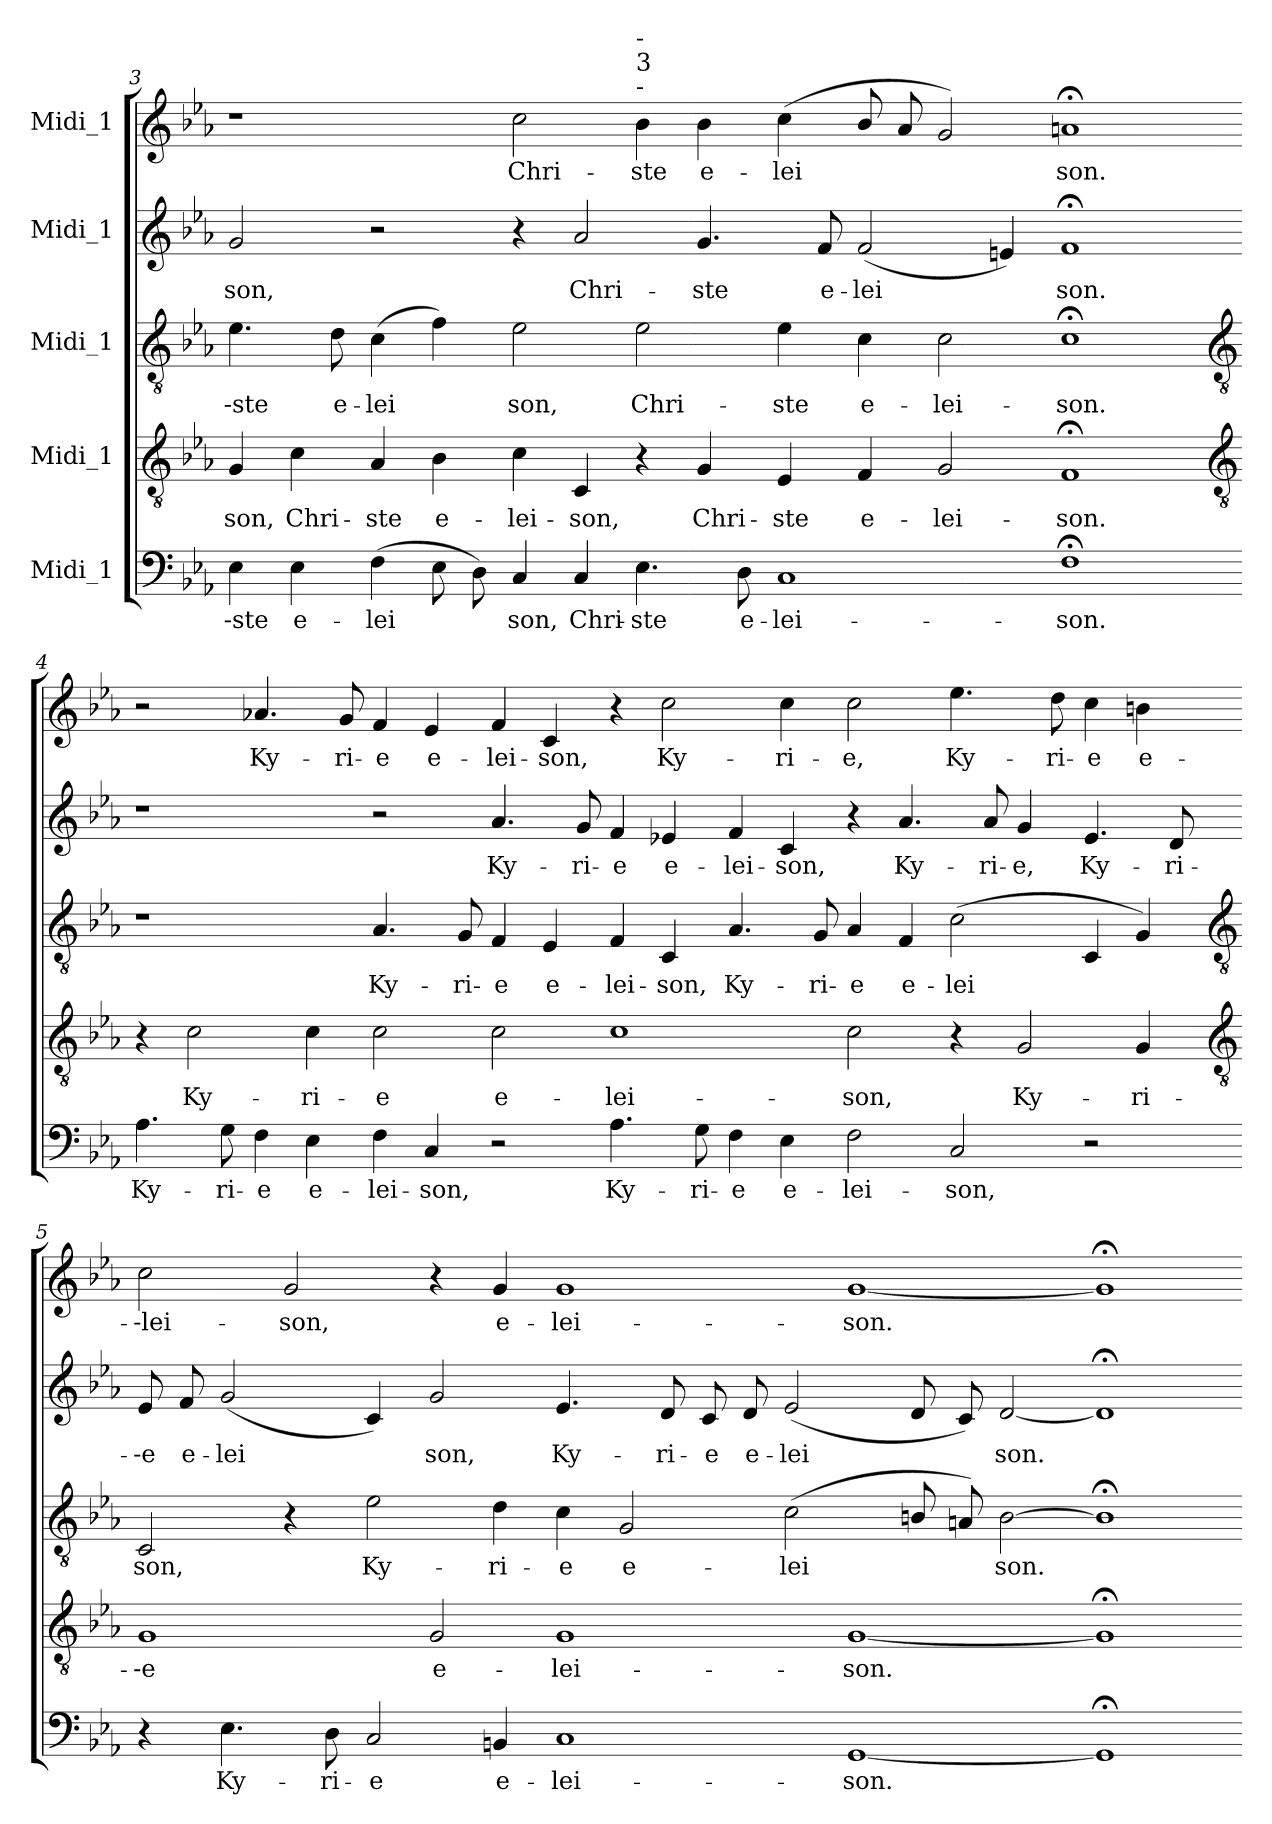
**kern	**text	**kern	**text	**kern	**text	**kern	**text	**kern	**text
*part5	*part5	*part4	*part4	*part3	*part3	*part2	*part2	*part1	*part1
*staff5	*staff5	*staff4	*staff4	*staff3	*staff3	*staff2	*staff2	*staff1	*staff1
*I"Midi_1	*	*I"Midi_1	*	*I"Midi_1	*	*I"Midi_1	*	*I"Midi_1	*
!!LO:LB:g=z
*clefF4	*	*clefGv2	*	*clefGv2	*	*clefG2	*	*clefG2	*
*k[b-e-a-]	*	*k[b-e-a-]	*	*k[b-e-a-]	*	*k[b-e-a-]	*	*k[b-e-a-]	*
*E-:	*	*E-:	*	*E-:	*	*E-:	*	*E-:	*
=3	=3	=3	=3	=3	=3	=3	=3	=3	=3
!	!LO:LY:b	!	!LO:LY:b	!	!LO:LY:b	!	!LO:LY:b	!	!
4E-	--ste	4G	-son,	4.e-	--ste	2g	-son,	1r	.
!	!LO:LY:b	!	!LO:LY:b	!	!	!	!	!	!
4E-	e-	4c	Chri-	.	.	.	.	.	.
!	!	!	!	!	!LO:LY:b	!	!	!	!
.	.	.	.	8d	e-	.	.	.	.
!	!LO:LY:b	!	!LO:LY:b	!	!LO:LY:b	!	!	!	!
(>4F	-lei	4A-	-ste	(>4c	-lei	2r	.	.	.
!	!	!	!LO:LY:b	!	!	!	!	!	!
8E-	.	4B-	e-	4f)	.	.	.	.	.
8D)	.	.	.	.	.	.	.	.	.
!	!LO:LY:b	!	!LO:LY:b	!	!LO:LY:b	!	!	!	!LO:LY:b
4C	son,	4c	-lei-	2e-	son,	4r	.	2cc	Chri-
!	!LO:LY:b	!	!LO:LY:b	!	!	!	!LO:LY:b	!	!
4C	Chri-	4C	-son,	.	.	2a-	Chri-	.	.
!	!	!	!	!	!	!	!	!LO:TX:a:t=-	!
!	!	!	!	!	!	!	!	!LO:TX:a:t=3	!
!	!	!	!	!	!	!	!	!LO:TX:a:t=-	!
!	!LO:LY:b	!	!	!	!LO:LY:b	!	!	!	!LO:LY:b
4.E-	-ste	4r	.	2e-	Chri-	.	.	4b-	-ste
!	!	!	!LO:LY:b	!	!	!	!LO:LY:b	!	!LO:LY:b
.	.	4G	Chri-	.	.	4.g	-ste	4b-	e-
!	!LO:LY:b	!	!	!	!	!	!	!	!
8D	e-	.	.	.	.	.	.	.	.
!	!LO:LY:b	!	!LO:LY:b	!	!LO:LY:b	!	!	!	!LO:LY:b
1C	-lei-	4E-	-ste	4e-	-ste	.	.	(<4cc	-lei
!	!	!	!	!	!	!	!LO:LY:b	!	!
.	.	.	.	.	.	8f	e-	.	.
!	!	!	!LO:LY:b	!	!LO:LY:b	!	!LO:LY:b	!	!
.	.	4F	e-	4c	e-	(<2f	-lei	8b-/	.
.	.	.	.	.	.	.	.	8a-	.
!	!	!	!LO:LY:b	!	!LO:LY:b	!	!	!	!
.	.	2G	-lei-	2c	-lei-	.	.	2g)	.
.	.	.	.	.	.	4en)	.	.	.
!	!LO:LY:b	!	!LO:LY:b	!	!LO:LY:b	!	!LO:LY:b	!	!LO:LY:b
1F;<	-son.	1F;<	-son.	1c;<	-son.	1f;<	son.	1an;<	son.
!!LO:LB:g=z
=4-	=4-	=4-	=4-	=4-	=4-	=4-	=4-	=4-	=4-
*	*	*clefGv2	*	*clefGv2	*	*	*	*	*
!	!LO:LY:b	!	!	!	!	!	!	!	!
4.A-	Ky-	4r	.	1r	.	1r	.	2r	.
!	!	!	!LO:LY:b	!	!	!	!	!	!
.	.	2c	Ky-	.	.	.	.	.	.
!	!LO:LY:b	!	!	!	!	!	!	!	!
8G	-ri-	.	.	.	.	.	.	.	.
!	!LO:LY:b	!	!	!	!	!	!	!	!LO:LY:b
4F	-e	.	.	.	.	.	.	4.a-	Ky-
!	!LO:LY:b	!	!LO:LY:b	!	!	!	!	!	!
4E-	e-	4c	-ri-	.	.	.	.	.	.
!	!	!	!	!	!	!	!	!	!LO:LY:b
.	.	.	.	.	.	.	.	8g	-ri-
!	!LO:LY:b	!	!LO:LY:b	!	!LO:LY:b	!	!	!	!LO:LY:b
4F	-lei-	2c	-e	4.A-	Ky-	2r	.	4f	-e
!	!LO:LY:b	!	!	!	!	!	!	!	!LO:LY:b
4C	-son,	.	.	.	.	.	.	4e-	e-
!	!	!	!	!	!LO:LY:b	!	!	!	!
.	.	.	.	8G	-ri-	.	.	.	.
!	!	!	!LO:LY:b	!	!LO:LY:b	!	!LO:LY:b	!	!LO:LY:b
2r	.	2c	e-	4F	-e	4.a-	Ky-	4f	-lei-
!	!	!	!	!	!LO:LY:b	!	!	!	!LO:LY:b
.	.	.	.	4E-	e-	.	.	4c	-son,
!	!	!	!	!	!	!	!LO:LY:b	!	!
.	.	.	.	.	.	8g	-ri-	.	.
!	!LO:LY:b	!	!LO:LY:b	!	!LO:LY:b	!	!LO:LY:b	!	!
4.A-	Ky-	1c	-lei-	4F	-lei-	4f	-e	4r	.
!	!	!	!	!	!LO:LY:b	!	!LO:LY:b	!	!LO:LY:b
.	.	.	.	4C	-son,	4e-	e-	2cc	Ky-
!	!LO:LY:b	!	!	!	!	!	!	!	!
8G	-ri-	.	.	.	.	.	.	.	.
!	!LO:LY:b	!	!	!	!LO:LY:b	!	!LO:LY:b	!	!
4F	-e	.	.	4.A-	Ky-	4f	-lei-	.	.
!	!LO:LY:b	!	!	!	!	!	!LO:LY:b	!	!LO:LY:b
4E-	e-	.	.	.	.	4c	-son,	4cc	-ri-
!	!	!	!	!	!LO:LY:b	!	!	!	!
.	.	.	.	8G	-ri-	.	.	.	.
!	!LO:LY:b	!	!LO:LY:b	!	!LO:LY:b	!	!	!	!LO:LY:b
2F	-lei-	2c	-son,	4A-	-e	4r	.	2cc	-e,
!	!	!	!	!	!LO:LY:b	!	!LO:LY:b	!	!
.	.	.	.	4F	e-	4.a-	Ky-	.	.
!	!LO:LY:b	!	!	!	!LO:LY:b	!	!	!	!LO:LY:b
2C	-son,	4r	.	(>2c	-lei	.	.	4.ee-	Ky-
!	!	!	!	!	!	!	!LO:LY:b	!	!
.	.	.	.	.	.	8a-	-ri-	.	.
!	!	!	!LO:LY:b	!	!	!	!LO:LY:b	!	!
.	.	2G	Ky-	.	.	4g	-e,	.	.
!	!	!	!	!	!	!	!	!	!LO:LY:b
.	.	.	.	.	.	.	.	8dd	-ri-
!	!	!	!	!	!	!	!LO:LY:b	!	!LO:LY:b
2r	.	.	.	4C	.	4.e-	Ky-	4cc	-e
!	!	!	!LO:LY:b	!	!	!	!	!	!LO:LY:b
.	.	4G	-ri-	4G)	.	.	.	4bn	e-
!	!	!	!	!	!	!	!LO:LY:b	!	!
.	.	.	.	.	.	8d	-ri-	.	.
!!LO:LB:g=z
=5-	=5-	=5-	=5-	=5-	=5-	=5-	=5-	=5-	=5-
*	*	*clefGv2	*	*clefGv2	*	*	*	*	*
!	!	!	!LO:LY:b	!	!LO:LY:b	!	!LO:LY:b	!	!LO:LY:b
4r	.	1G	--e	2C	-son,	8e-	--e	2cc	--lei-
!	!	!	!	!	!	!	!LO:LY:b	!	!
.	.	.	.	.	.	8f	e-	.	.
!	!LO:LY:b	!	!	!	!	!	!LO:LY:b	!	!
4.E-	Ky-	.	.	.	.	(<2g	-lei	.	.
!	!	!	!	!	!	!	!	!	!LO:LY:b
.	.	.	.	4r	.	.	.	2g	-son,
!	!LO:LY:b	!	!	!	!	!	!	!	!
8D	-ri-	.	.	.	.	.	.	.	.
!	!LO:LY:b	!	!	!	!LO:LY:b	!	!	!	!
2C	-e	.	.	2e-	Ky-	4c)	.	.	.
!	!	!	!LO:LY:b	!	!	!	!LO:LY:b	!	!
.	.	2G	e-	.	.	2g	son,	4r	.
!	!LO:LY:b	!	!	!	!LO:LY:b	!	!	!	!LO:LY:b
4BBn	e-	.	.	4d	-ri-	.	.	4g	e-
!	!LO:LY:b	!	!LO:LY:b	!	!LO:LY:b	!	!LO:LY:b	!	!LO:LY:b
1C	-lei-	1G	-lei-	4c	-e	4.e-	Ky-	1g	-lei-
!	!	!	!	!	!LO:LY:b	!	!	!	!
.	.	.	.	2G	e-	.	.	.	.
!	!	!	!	!	!	!	!LO:LY:b	!	!
.	.	.	.	.	.	8d	-ri-	.	.
!	!	!	!	!	!	!	!LO:LY:b	!	!
.	.	.	.	.	.	8c	-e	.	.
!	!	!	!	!	!	!	!LO:LY:b	!	!
.	.	.	.	.	.	8d	e-	.	.
!	!	!	!	!	!LO:LY:b	!	!LO:LY:b	!	!
.	.	.	.	(<2c	-lei	(<2e-	-lei	.	.
!	!LO:LY:b	!	!LO:LY:b	!	!	!	!	!	!LO:LY:b
[1GG	-son.	[1G	-son.	.	.	.	.	[1g	-son.
.	.	.	.	8Bn/	.	8d	.	.	.
.	.	.	.	8An)	.	8c)	.	.	.
!	!	!	!	!	!LO:LY:b	!	!LO:LY:b	!	!
.	.	.	.	[2B	son.	[2d	son.	.	.
1GG;<]	.	1G;<]	.	1B;<]	.	1d;<]	.	1g;<]	.
=-	=-	=-	=-	=-	=-	=-	=-	=-	=-
*-	*-	*-	*-	*-	*-	*-	*-	*-	*-
